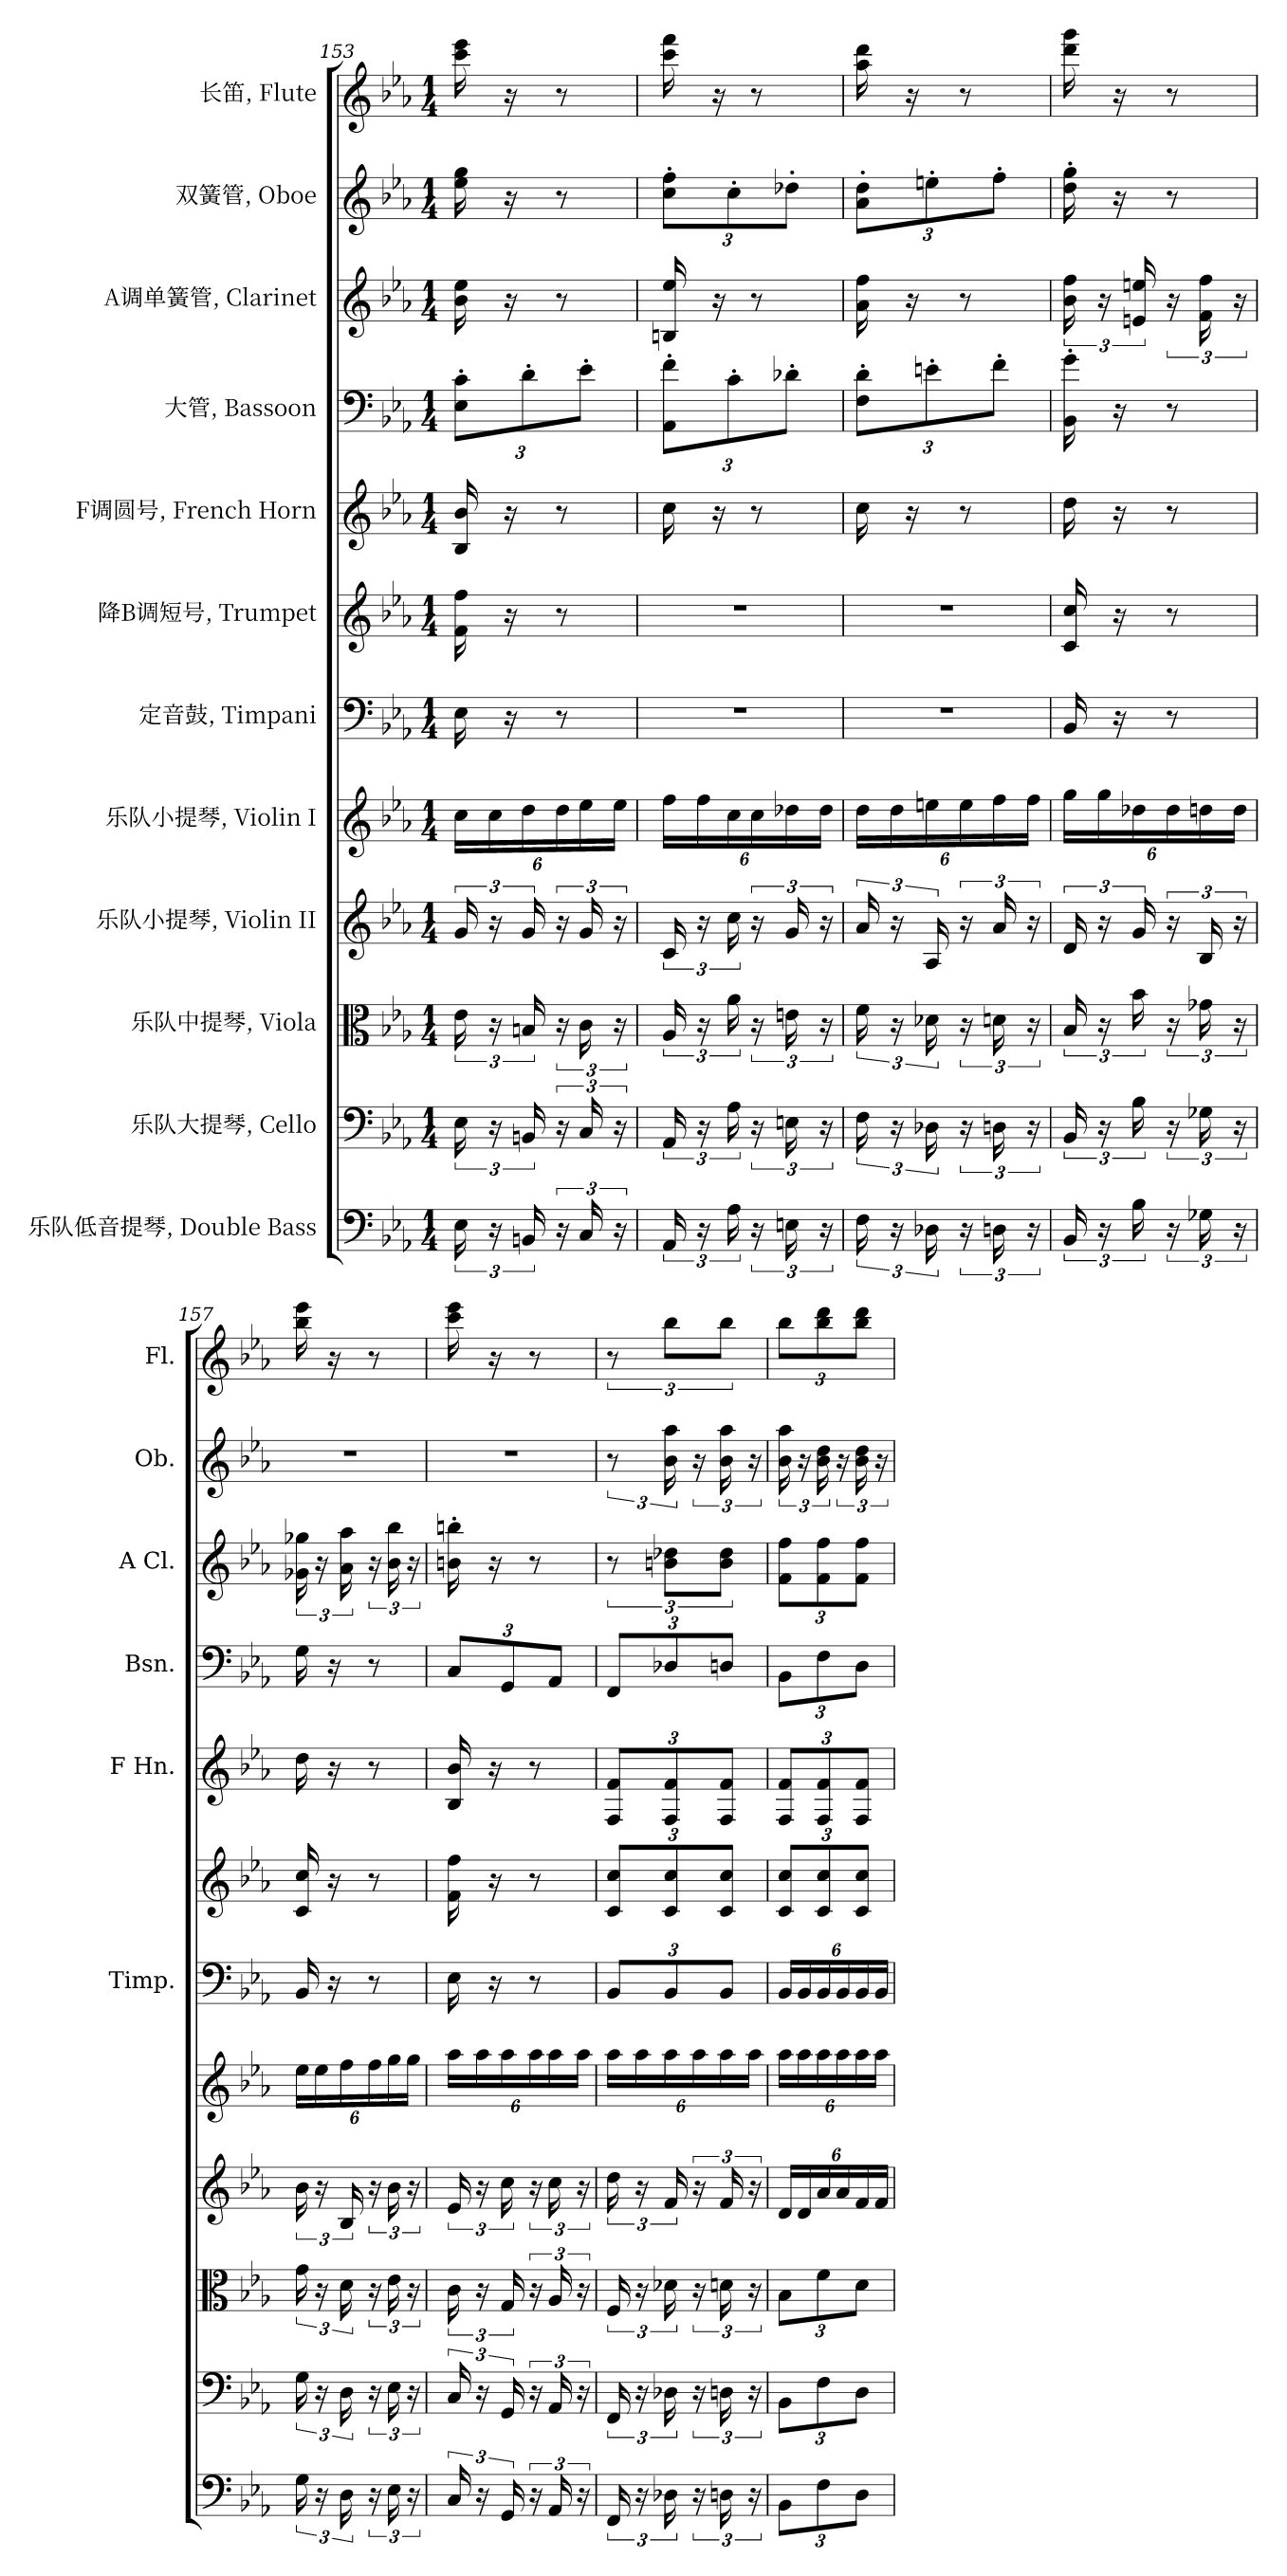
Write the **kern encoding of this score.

**kern	**kern	**kern	**kern	**kern	**kern	**kern	**kern	**kern	**kern	**kern	**kern
*part12	*part11	*part10	*part9	*part8	*part7	*part6	*part5	*part4	*part3	*part2	*part1
*staff12	*staff11	*staff10	*staff9	*staff8	*staff7	*staff6	*staff5	*staff4	*staff3	*staff2	*staff1
*I"乐队低音提琴, Double Bass	*I"乐队大提琴, Cello	*I"乐队中提琴, Viola	*I"乐队小提琴, Violin II	*I"乐队小提琴, Violin I	*I"定音鼓, Timpani	*I"降B调短号, Trumpet	*I"F调圆号, French Horn	*I"大管, Bassoon	*I"A调单簧管, Clarinet	*I"双簧管, Oboe	*I"长笛, Flute
*	*	*	*	*	*I'Timp.	*	*I'F Hn.	*I'Bsn.	*I'A Cl.	*I'Ob.	*I'Fl.
*clefF4	*clefF4	*clefC3	*clefG2	*clefG2	*clefF4	*clefG2	*clefG2	*clefF4	*clefG2	*clefG2	*clefG2
*ITrd7c12	*	*	*	*	*	*ITrd1c2	*ITrd4c7	*	*ITrd2c3	*	*
*k[b-e-a-]	*k[b-e-a-]	*k[b-e-a-]	*k[b-e-a-]	*k[b-e-a-]	*k[b-e-a-]	*k[b-e-a-d-g-]	*k[b-e-a-d-]	*k[b-e-a-]	*k[]	*k[b-e-a-]	*k[b-e-a-]
*M1/4	*M1/4	*M1/4	*M1/4	*M1/4	*M1/4	*M1/4	*M1/4	*M1/4	*M1/4	*M1/4	*M1/4
*	*	*	*	*Xbrackettup	*	*	*	*Xbrackettup	*	*	*
=153	=153	=153	=153	=153	=153	=153	=153	=153	=153	=153	=153
24EE-\	24E-\	24e-\	24g/	24cc\LL	16E-\	16e-\ 16ee-\	16E-/ 16e-/	12E-\' 12c\'L	16g\ 16cc\	16ee-\ 16gg\	16ccc\ 16eee-\
24r	24r	24r	24r	24cc\	.	.	.	.	.	.	.
.	.	.	.	.	16r	16r	16r	.	16r	16r	16r
24BBBn/	24BBn/	24Bn/	24g/	24dd\	.	.	.	12d'\	.	.	.
24r	24r	24r	24r	24dd\	8r	8r	8r	.	8r	8r	8r
24CC/	24C/	24c\	24g/	24ee-\	.	.	.	12e-'\J	.	.	.
24r	24r	24r	24r	24ee-\JJ	.	.	.	.	.	.	.
=154	=154	=154	=154	=154	=154	=154	=154	=154	=154	=154	=154
*	*	*	*	*	*	*	*	*	*	*Xbrackettup	*
24AAA-/	24AA-/	24A-/	24c/	24ff\LL	4r	4r	16f\	12AA-\' 12f\'L	16G#X/ 16cc/	12cc\' 12ff\'L	16ccc\ 16fff\
24r	24r	24r	24r	24ff\	.	.	.	.	.	.	.
.	.	.	.	.	.	.	16r	.	16r	.	16r
24AA-\	24A-\	24a-\	24cc\	24cc\	.	.	.	12c'\	.	12cc'\	.
24r	24r	24r	24r	24cc\	.	.	8r	.	8r	.	8r
24EEn\	24En\	24en\	24g/	24dd-X\	.	.	.	12d-X'\J	.	12dd-X'\J	.
24r	24r	24r	24r	24dd-\JJ	.	.	.	.	.	.	.
=155	=155	=155	=155	=155	=155	=155	=155	=155	=155	=155	=155
24FF\	24F\	24f\	24a-/	24dd\LL	4r	4r	16f\	12F\' 12d\'L	16f\ 16dd\	12a-\' 12dd\'L	16aa-\ 16ddd\
24r	24r	24r	24r	24dd\	.	.	.	.	.	.	.
.	.	.	.	.	.	.	16r	.	16r	.	16r
24DD-X\	24D-X\	24d-X\	24A-/	24een\	.	.	.	12en'\	.	12een'\	.
24r	24r	24r	24r	24ee\	.	.	8r	.	8r	.	8r
24DDn\	24Dn\	24dn\	24a-/	24ff\	.	.	.	12f'\J	.	12ff'\J	.
24r	24r	24r	24r	24ff\JJ	.	.	.	.	.	.	.
!!LO:PB:g=z
=156	=156	=156	=156	=156	=156	=156	=156	=156	=156	=156	=156
24BBB-/	24BB-/	24B-/	24d/	24gg\LL	16BB-/	16B-/ 16b-/	16g\	16BB-\' 16g\'	24g\ 24dd\	16dd\' 16gg\'	16ddd\ 16ggg\
24r	24r	24r	24r	24gg\	.	.	.	.	24r	.	.
.	.	.	.	.	16r	16r	16r	16r	.	16r	16r
24BB-\	24B-\	24b-\	24g/	24dd-X\	.	.	.	.	24c#X/ 24cc#X/	.	.
24r	24r	24r	24r	24dd-\	8r	8r	8r	8r	24r	8r	8r
24GG-X\	24G-X\	24g-X\	24B-/	24ddn\	.	.	.	.	24d\ 24dd\	.	.
24r	24r	24r	24r	24dd\JJ	.	.	.	.	24r	.	.
=157	=157	=157	=157	=157	=157	=157	=157	=157	=157	=157	=157
24GG\	24G\	24g\	24b-\	24ee-\LL	16BB-/	16B-/ 16b-/	16g\	16G\	24e-X\ 24ee-X\	4r	16bb-\ 16eee-\
24r	24r	24r	24r	24ee-\	.	.	.	.	24r	.	.
.	.	.	.	.	16r	16r	16r	16r	.	.	16r
24DD\	24D\	24d\	24B-/	24ff\	.	.	.	.	24f\ 24ff\	.	.
24r	24r	24r	24r	24ff\	8r	8r	8r	8r	24r	.	8r
24EE-\	24E-\	24e-\	24b-\	24gg\	.	.	.	.	24g\ 24gg\	.	.
24r	24r	24r	24r	24gg\JJ	.	.	.	.	24r	.	.
=158	=158	=158	=158	=158	=158	=158	=158	=158	=158	=158	=158
24CC/	24C/	24c\	24e-/	24aa-\LL	16E-\	16e-\ 16ee-\	16E-/ 16e-/	12C/L	16g#X\' 16gg#X\'	4r	16ccc\ 16eee-\
24r	24r	24r	24r	24aa-\	.	.	.	.	.	.	.
.	.	.	.	.	16r	16r	16r	.	16r	.	16r
24GGG/	24GG/	24G/	24cc\	24aa-\	.	.	.	12GG/	.	.	.
24r	24r	24r	24r	24aa-\	8r	8r	8r	.	8r	.	8r
24AAA-/	24AA-/	24A-/	24cc\	24aa-\	.	.	.	12AA-/J	.	.	.
24r	24r	24r	24r	24aa-\JJ	.	.	.	.	.	.	.
=159	=159	=159	=159	=159	=159	=159	=159	=159	=159	=159	=159
*	*	*	*	*	*Xbrackettup	*Xbrackettup	*Xbrackettup	*	*	*brackettup	*
24FFF/	24FF/	24F/	24dd\	24aa-\LL	12BB-/L	12B-/ 12b-/L	12BB-/ 12B-/L	12FF/L	12r	12r	12r
24r	24r	24r	24r	24aa-\	.	.	.	.	.	.	.
24DD-X\	24D-X\	24d-X\	24f/	24aa-\	12BB-/	12B-/ 12b-/	12BB-/ 12B-/	12D-X/	12g#X\ 12b-X\L	24b-\ 24aa-\	12bb-\L
24r	24r	24r	24r	24aa-\	.	.	.	.	.	24r	.
24DDn\	24Dn\	24dn\	24f/	24aa-\	12BB-/J	12B-/ 12b-/J	12BB-/ 12B-/J	12Dn/J	12g#\ 12b-\J	24b-\ 24aa-\	12bb-\J
24r	24r	24r	24r	24aa-\JJ	.	.	.	.	.	24r	.
!!LO:PB:g=z
=160	=160	=160	=160	=160	=160	=160	=160	=160	=160	=160	=160
*Xbrackettup	*Xbrackettup	*Xbrackettup	*Xbrackettup	*	*	*	*	*	*Xbrackettup	*	*Xbrackettup
12BBB-\L	12BB-\L	12B-\L	24d/LL	24aa-\LL	24BB-/LL	12B-/ 12b-/L	12BB-/ 12B-/L	12BB-\L	12d\ 12dd\L	24b-\ 24aa-\	12bb-\L
.	.	.	24d/	24aa-\	24BB-/	.	.	.	.	24r	.
12FF\	12F\	12f\	24a-/	24aa-\	24BB-/	12B-/ 12b-/	12BB-/ 12B-/	12F\	12d\ 12dd\	24b-\ 24dd\	12bb-\ 12ddd\
.	.	.	24a-/	24aa-\	24BB-/	.	.	.	.	24r	.
12DD\J	12D\J	12d\J	24f/	24aa-\	24BB-/	12B-/ 12b-/J	12BB-/ 12B-/J	12D\J	12d\ 12dd\J	24b-\ 24dd\	12bb-\ 12ddd\J
.	.	.	24f/JJ	24aa-\JJ	24BB-/JJ	.	.	.	.	24r	.
=	=	=	=	=	=	=	=	=	=	=	=
*-	*-	*-	*-	*-	*-	*-	*-	*-	*-	*-	*-
